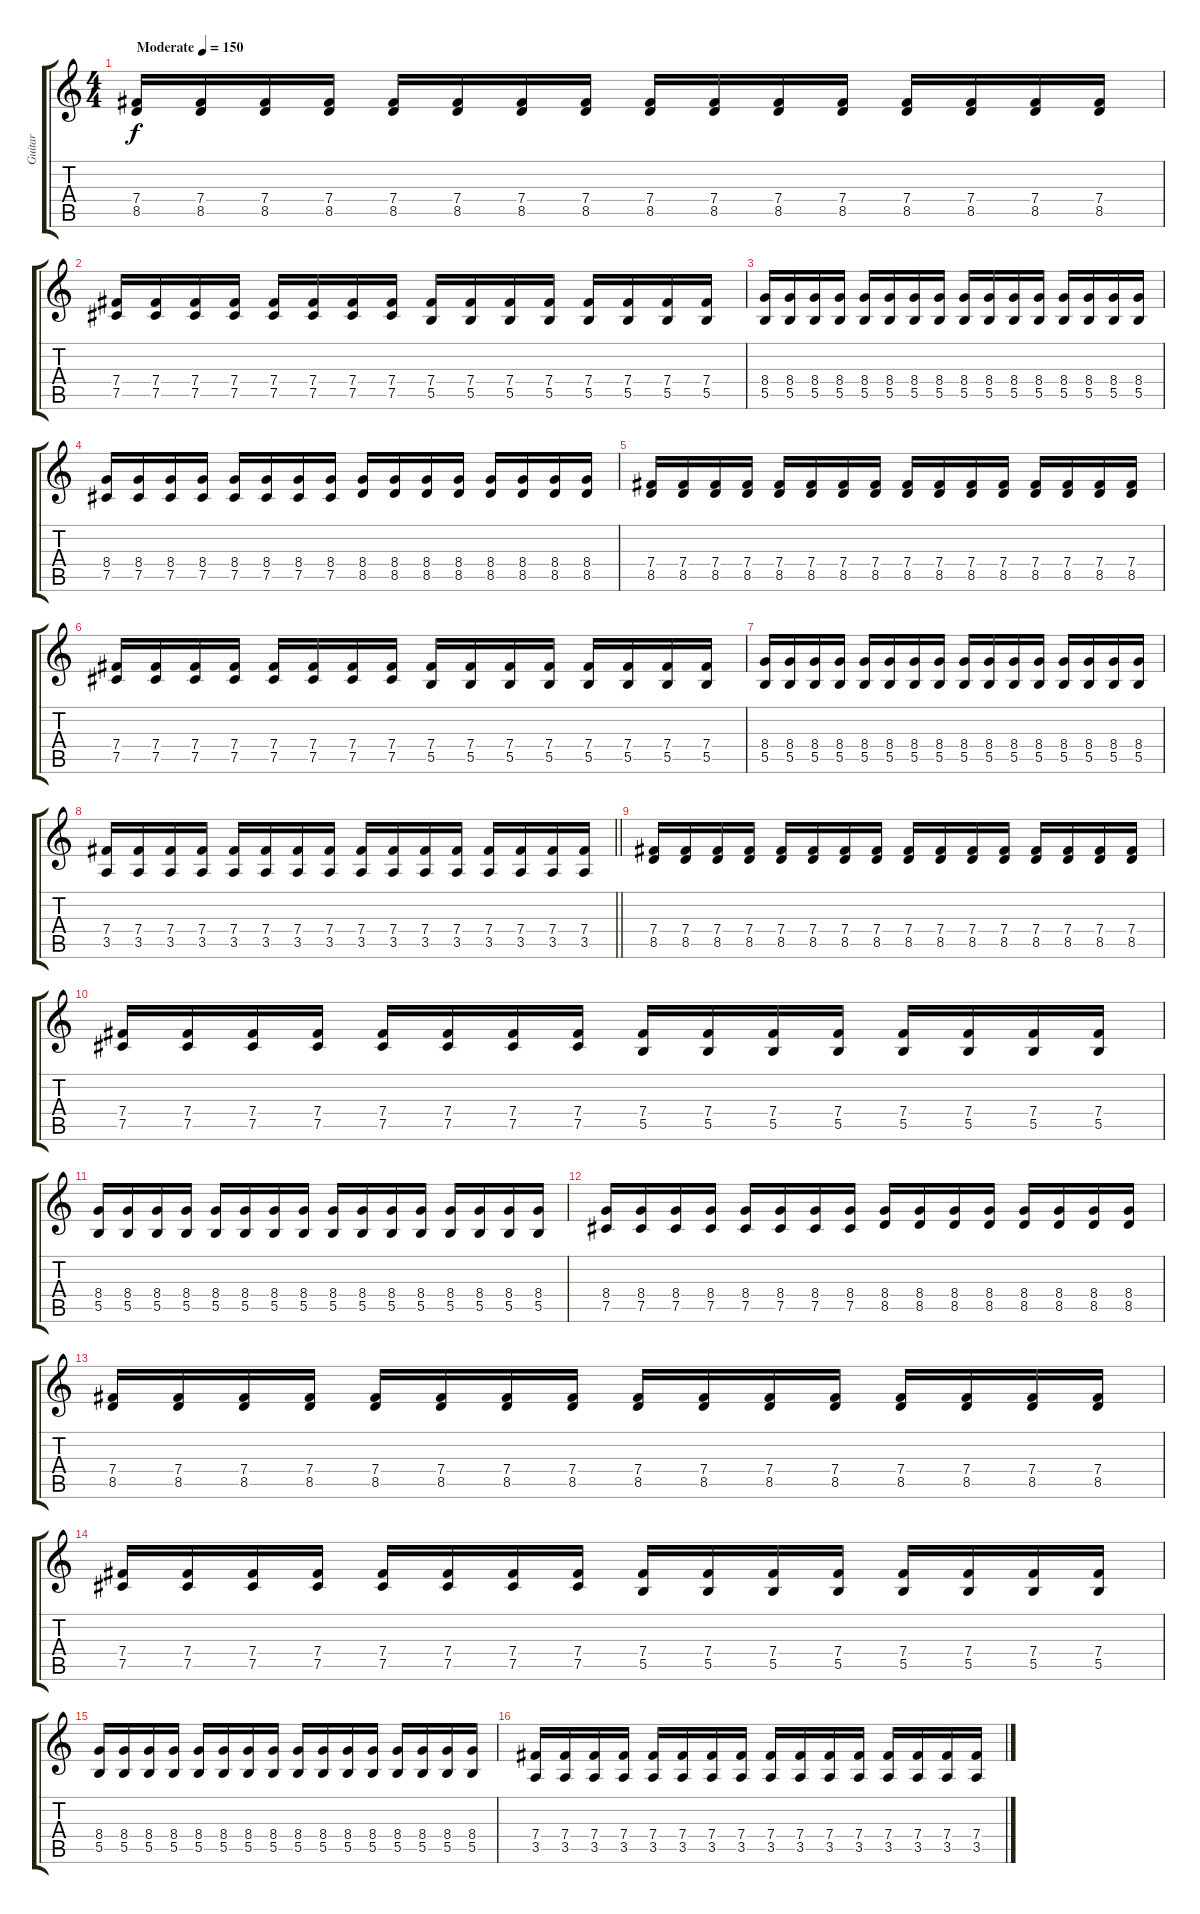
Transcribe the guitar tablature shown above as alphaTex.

\track ("Guitar" "Guitar") {instrument distortionguitar}
\staff {score tabs}
\tuning (Db4 Ab3 E3 B2 Gb2 B1) {hide}
\ts (4 4)
\tempo (150 "Moderate")
\clef g2
\ks c
(7.4 8.5).16{dy f instrument distortionguitar} (7.4 8.5).16 (7.4 8.5).16 (7.4 8.5).16 (7.4 8.5).16 (7.4 8.5).16 (7.4 8.5).16 (7.4 8.5).16 (7.4 8.5).16 (7.4 8.5).16 (7.4 8.5).16 (7.4 8.5).16 (7.4 8.5).16 (7.4 8.5).16 (7.4 8.5).16 (7.4 8.5).16 |
(7.4 7.5).16 (7.4 7.5).16 (7.4 7.5).16 (7.4 7.5).16 (7.4 7.5).16 (7.4 7.5).16 (7.4 7.5).16 (7.4 7.5).16 (7.4 5.5).16 (7.4 5.5).16 (7.4 5.5).16 (7.4 5.5).16 (7.4 5.5).16 (7.4 5.5).16 (7.4 5.5).16 (7.4 5.5).16 |
(8.4 5.5).16 (8.4 5.5).16 (8.4 5.5).16 (8.4 5.5).16 (8.4 5.5).16 (8.4 5.5).16 (8.4 5.5).16 (8.4 5.5).16 (8.4 5.5).16 (8.4 5.5).16 (8.4 5.5).16 (8.4 5.5).16 (8.4 5.5).16 (8.4 5.5).16 (8.4 5.5).16 (8.4 5.5).16 |
(8.4 7.5).16 (8.4 7.5).16 (8.4 7.5).16 (8.4 7.5).16 (8.4 7.5).16 (8.4 7.5).16 (8.4 7.5).16 (8.4 7.5).16 (8.4 8.5).16 (8.4 8.5).16 (8.4 8.5).16 (8.4 8.5).16 (8.4 8.5).16 (8.4 8.5).16 (8.4 8.5).16 (8.4 8.5).16 |
(7.4 8.5).16 (7.4 8.5).16 (7.4 8.5).16 (7.4 8.5).16 (7.4 8.5).16 (7.4 8.5).16 (7.4 8.5).16 (7.4 8.5).16 (7.4 8.5).16 (7.4 8.5).16 (7.4 8.5).16 (7.4 8.5).16 (7.4 8.5).16 (7.4 8.5).16 (7.4 8.5).16 (7.4 8.5).16 |
(7.4 7.5).16 (7.4 7.5).16 (7.4 7.5).16 (7.4 7.5).16 (7.4 7.5).16 (7.4 7.5).16 (7.4 7.5).16 (7.4 7.5).16 (7.4 5.5).16 (7.4 5.5).16 (7.4 5.5).16 (7.4 5.5).16 (7.4 5.5).16 (7.4 5.5).16 (7.4 5.5).16 (7.4 5.5).16 |
(8.4 5.5).16 (8.4 5.5).16 (8.4 5.5).16 (8.4 5.5).16 (8.4 5.5).16 (8.4 5.5).16 (8.4 5.5).16 (8.4 5.5).16 (8.4 5.5).16 (8.4 5.5).16 (8.4 5.5).16 (8.4 5.5).16 (8.4 5.5).16 (8.4 5.5).16 (8.4 5.5).16 (8.4 5.5).16 |
\barLineRight lightlight
(7.4 3.5).16 (7.4 3.5).16 (7.4 3.5).16 (7.4 3.5).16 (7.4 3.5).16 (7.4 3.5).16 (7.4 3.5).16 (7.4 3.5).16 (7.4 3.5).16 (7.4 3.5).16 (7.4 3.5).16 (7.4 3.5).16 (7.4 3.5).16 (7.4 3.5).16 (7.4 3.5).16 (7.4 3.5).16 |
\section ("" "")
(7.4 8.5).16 (7.4 8.5).16 (7.4 8.5).16 (7.4 8.5).16 (7.4 8.5).16 (7.4 8.5).16 (7.4 8.5).16 (7.4 8.5).16 (7.4 8.5).16 (7.4 8.5).16 (7.4 8.5).16 (7.4 8.5).16 (7.4 8.5).16 (7.4 8.5).16 (7.4 8.5).16 (7.4 8.5).16 |
(7.4 7.5).16 (7.4 7.5).16 (7.4 7.5).16 (7.4 7.5).16 (7.4 7.5).16 (7.4 7.5).16 (7.4 7.5).16 (7.4 7.5).16 (7.4 5.5).16 (7.4 5.5).16 (7.4 5.5).16 (7.4 5.5).16 (7.4 5.5).16 (7.4 5.5).16 (7.4 5.5).16 (7.4 5.5).16 |
(8.4 5.5).16 (8.4 5.5).16 (8.4 5.5).16 (8.4 5.5).16 (8.4 5.5).16 (8.4 5.5).16 (8.4 5.5).16 (8.4 5.5).16 (8.4 5.5).16 (8.4 5.5).16 (8.4 5.5).16 (8.4 5.5).16 (8.4 5.5).16 (8.4 5.5).16 (8.4 5.5).16 (8.4 5.5).16 |
(8.4 7.5).16 (8.4 7.5).16 (8.4 7.5).16 (8.4 7.5).16 (8.4 7.5).16 (8.4 7.5).16 (8.4 7.5).16 (8.4 7.5).16 (8.4 8.5).16 (8.4 8.5).16 (8.4 8.5).16 (8.4 8.5).16 (8.4 8.5).16 (8.4 8.5).16 (8.4 8.5).16 (8.4 8.5).16 |
(7.4 8.5).16 (7.4 8.5).16 (7.4 8.5).16 (7.4 8.5).16 (7.4 8.5).16 (7.4 8.5).16 (7.4 8.5).16 (7.4 8.5).16 (7.4 8.5).16 (7.4 8.5).16 (7.4 8.5).16 (7.4 8.5).16 (7.4 8.5).16 (7.4 8.5).16 (7.4 8.5).16 (7.4 8.5).16 |
(7.4 7.5).16 (7.4 7.5).16 (7.4 7.5).16 (7.4 7.5).16 (7.4 7.5).16 (7.4 7.5).16 (7.4 7.5).16 (7.4 7.5).16 (7.4 5.5).16 (7.4 5.5).16 (7.4 5.5).16 (7.4 5.5).16 (7.4 5.5).16 (7.4 5.5).16 (7.4 5.5).16 (7.4 5.5).16 |
(8.4 5.5).16 (8.4 5.5).16 (8.4 5.5).16 (8.4 5.5).16 (8.4 5.5).16 (8.4 5.5).16 (8.4 5.5).16 (8.4 5.5).16 (8.4 5.5).16 (8.4 5.5).16 (8.4 5.5).16 (8.4 5.5).16 (8.4 5.5).16 (8.4 5.5).16 (8.4 5.5).16 (8.4 5.5).16 |
(7.4 3.5).16 (7.4 3.5).16 (7.4 3.5).16 (7.4 3.5).16 (7.4 3.5).16 (7.4 3.5).16 (7.4 3.5).16 (7.4 3.5).16 (7.4 3.5).16 (7.4 3.5).16 (7.4 3.5).16 (7.4 3.5).16 (7.4 3.5).16 (7.4 3.5).16 (7.4 3.5).16 (7.4 3.5).16
